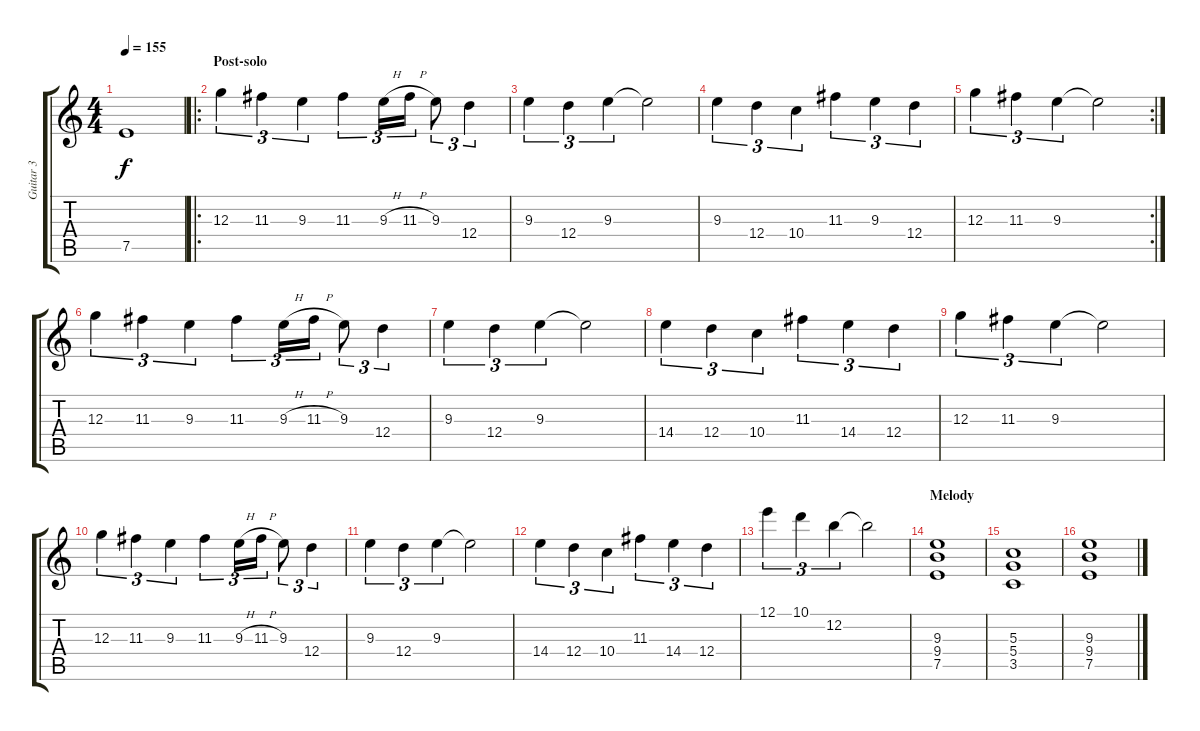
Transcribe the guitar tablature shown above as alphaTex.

\track ("Guitar 3" "Guitar 3") {instrument distortionguitar}
\staff {score tabs}
\tuning (E4 B3 G3 D3 A2 E2) {hide}
\ts (4 4)
\tempo 155
\clef g2
\ks c
7.5.1{dy f} |
\ro
\section ("" "Post-solo")
12.3.4{tu (3 2) volume 12} 11.3.4{tu (3 2)} 9.3.4{tu (3 2)} 11.3.4{tu (3 2)} 9.3{h}.16{tu (3 2)} 11.3{h}.16{tu (3 2)} 9.3.8{tu (3 2)} 12.4.4{tu (3 2)} |
9.3.4{tu (3 2)} 12.4.4{tu (3 2)} 9.3.4{tu (3 2)} 9.3{t}.2 |
9.3.4{tu (3 2)} 12.4.4{tu (3 2)} 10.4.4{tu (3 2)} 11.3.4{tu (3 2)} 9.3.4{tu (3 2)} 12.4.4{tu (3 2)} |
\rc 2
12.3.4{tu (3 2)} 11.3.4{tu (3 2)} 9.3.4{tu (3 2)} 9.3{t}.2 |
12.3.4{tu (3 2) volume 13} 11.3.4{tu (3 2)} 9.3.4{tu (3 2)} 11.3.4{tu (3 2)} 9.3{h}.16{tu (3 2)} 11.3{h}.16{tu (3 2)} 9.3.8{tu (3 2)} 12.4.4{tu (3 2)} |
9.3.4{tu (3 2)} 12.4.4{tu (3 2)} 9.3.4{tu (3 2)} 9.3{t}.2 |
14.4.4{tu (3 2)} 12.4.4{tu (3 2)} 10.4.4{tu (3 2)} 11.3.4{tu (3 2)} 14.4.4{tu (3 2)} 12.4.4{tu (3 2)} |
12.3.4{tu (3 2)} 11.3.4{tu (3 2)} 9.3.4{tu (3 2)} 9.3{t}.2 |
12.3.4{tu (3 2) volume 13} 11.3.4{tu (3 2)} 9.3.4{tu (3 2)} 11.3.4{tu (3 2)} 9.3{h}.16{tu (3 2)} 11.3{h}.16{tu (3 2)} 9.3.8{tu (3 2)} 12.4.4{tu (3 2)} |
9.3.4{tu (3 2)} 12.4.4{tu (3 2)} 9.3.4{tu (3 2)} 9.3{t}.2 |
14.4.4{tu (3 2)} 12.4.4{tu (3 2)} 10.4.4{tu (3 2)} 11.3.4{tu (3 2)} 14.4.4{tu (3 2)} 12.4.4{tu (3 2)} |
12.1.4{tu (3 2)} 10.1.4{tu (3 2)} 12.2.4{tu (3 2)} 12.2{t}.2 |
\section ("" "Melody")
(9.3 9.4 7.5).1 |
(5.3 5.4 3.5).1 |
(9.3 9.4 7.5).1
